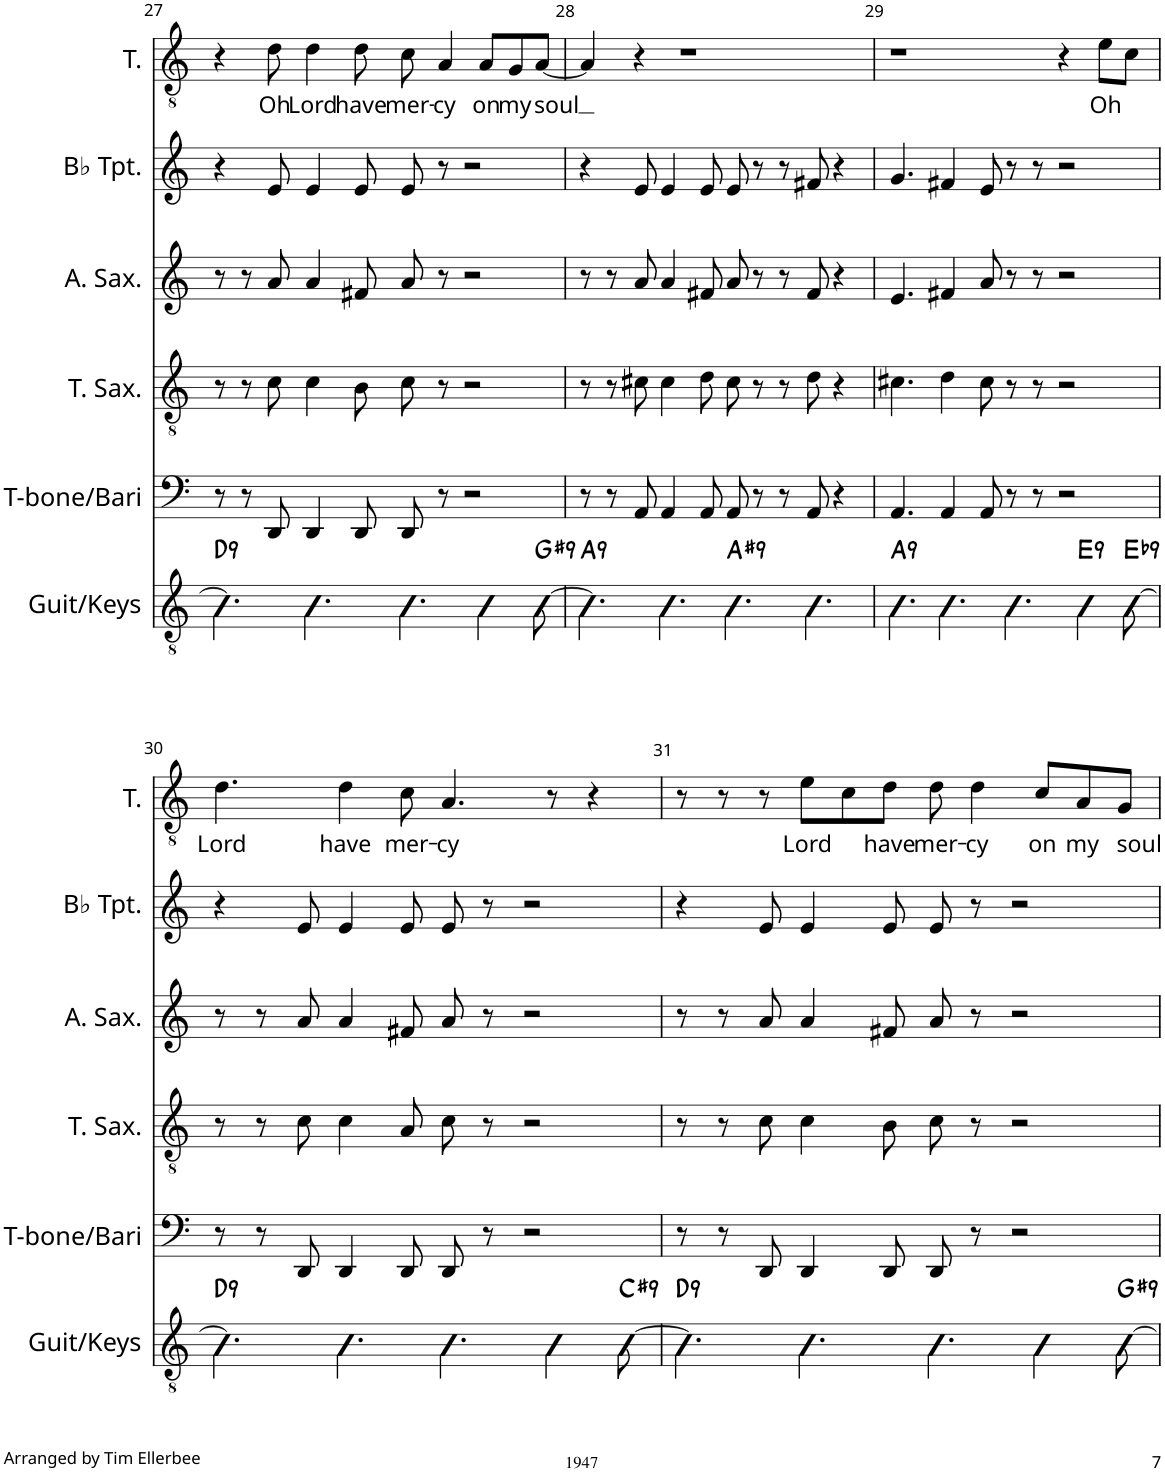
**kern	**harte	**kern	**kern	**kern	**kern	**kern	**text
*part6	*part6	*part5	*part4	*part3	*part2	*part1	*part1
*staff6	*	*staff5	*staff4	*staff3	*staff2	*staff1	*staff1
*I"Guit/Keys	*	*I"T-bone/Bari	*I"Tenor Saxophone	*I"Alto Saxophone	*I"Bb Trumpet	*I"Tenor	*
*I'Guit/Keys	*	*I'T-bone/Bari	*I'T. Sax.	*I'A. Sax.	*I'Bb Tpt.	*I'T.	*
!!LO:PB:g=z
*clefGv2	*	*clefF4	*clefGv2	*clefG2	*clefG2	*clefGv2	*
*	*	*ITrd12c21	*ITrd8c14	*ITrd5c9	*ITrd1c2	*ITrd1c2	*
*k[]	*	*k[]	*k[]	*k[]	*k[]	*k[]	*
*M12/8	*	*M12/8	*M12/8	*M12/8	*M12/8	*M12/8	*
=27	=27	=27	=27	=27	=27	=27	=27
!	!LO:H:kt=9	!	!	!	!	!	!
4.B\]	D:9	8r	8r	8r	4r	4r	.
.	.	8r	8r	8r	.	.	.
!	!	!	!	!	!	!	!LO:LY:b
.	.	8DD/	8c\	8a/	8e/	8d\	Oh
!	!	!	!	!	!	!	!LO:LY:b
4.B\	.	4DD/	4c\	4a/	4e/	4d\	Lord
!	!	!	!	!	!	!	!LO:LY:b
.	.	8DD/	8B\	8f#X/	8e/	8d\	have
!	!	!	!	!	!	!	!LO:LY:b
4.B\	.	8DD/	8c\	8a/	8e/	8c\	mer-
!	!	!	!	!	!	!	!LO:LY:b
.	.	8r	8r	8r	8r	4A/	-cy
.	.	2r	2r	2r	2r	.	.
!	!	!	!	!	!	!	!LO:LY:b
4B\	.	.	.	.	.	8A/L	on
!	!	!	!	!	!	!	!LO:LY:b
.	.	.	.	.	.	8G/	my
!	!LO:H:kt=9	!	!	!	!	!	!LO:LY:b
[8Bn\	G#:9	.	.	.	.	[8A/J	soul
=28	=28	=28	=28	=28	=28	=28	=28
!	!LO:H:kt=9	!	!	!	!	!	!
4.B\]	A:9	8r	8r	8r	4r	4A/]	.
.	.	8r	8r	8r	.	.	.
.	.	8AA/	8c#X\	8a/	8e/	4r	.
4.B\	.	4AA/	4c#\	4a/	4e/	.	.
.	.	.	.	.	.	1r	.
.	.	8AA/	8d\	8f#X/	8e/	.	.
!	!LO:H:kt=9	!	!	!	!	!	!
4.Bn\	A#:9	8AA/	8c#\	8a/	8e/	.	.
.	.	8r	8r	8r	8r	.	.
.	.	8r	8r	8r	8r	.	.
4.B\	.	8AA/	8d\	8f#/	8f#X/	.	.
.	.	4r	4r	4r	4r	.	.
=29	=29	=29	=29	=29	=29	=29	=29
!	!LO:H:kt=9	!	!	!	!	!	!
4.B\	A:9	4.AA/	4.c#X\	4.e/	4.g/	1r	.
4.B\	.	4AA/	4d\	4f#X/	4f#X/	.	.
.	.	8AA/	8c#\	8a/	8e/	.	.
4.B\	.	8r	8r	8r	8r	.	.
.	.	8r	8r	8r	8r	.	.
.	.	2r	2r	2r	2r	4r	.
!	!LO:H:kt=9	!	!	!	!	!	!
4B\	E:9	.	.	.	.	.	.
!	!	!	!	!	!	!	!LO:LY:b
.	.	.	.	.	.	8e\L	Oh
!	!LO:H:kt=9	!	!	!	!	!	!
[8Bn\	Eb:9	.	.	.	.	8c\J	.
!!LO:LB:g=z
=30	=30	=30	=30	=30	=30	=30	=30
!	!LO:H:kt=9	!	!	!	!	!	!LO:LY:b
4.B\]	D:9	8r	8r	8r	4r	4.d\	Lord
.	.	8r	8r	8r	.	.	.
.	.	8DD/	8c\	8a/	8e/	.	.
!	!	!	!	!	!	!	!LO:LY:b
4.B\	.	4DD/	4c\	4a/	4e/	4d\	have
!	!	!	!	!	!	!	!LO:LY:b
.	.	8DD/	8A/	8f#X/	8e/	8c\	mer-
!	!	!	!	!	!	!	!LO:LY:b
4.B\	.	8DD/	8c\	8a/	8e/	4.A/	-cy
.	.	8r	8r	8r	8r	.	.
.	.	2r	2r	2r	2r	.	.
4B\	.	.	.	.	.	8r	.
.	.	.	.	.	.	4r	.
!	!LO:H:kt=9	!	!	!	!	!	!
[8B\	C#:9	.	.	.	.	.	.
=31	=31	=31	=31	=31	=31	=31	=31
!	!LO:H:kt=9	!	!	!	!	!	!
4.B\]	D:9	8r	8r	8r	4r	8r	.
.	.	8r	8r	8r	.	8r	.
.	.	8DD/	8c\	8a/	8e/	8r	.
!	!	!	!	!	!	!	!LO:LY:b
4.B\	.	4DD/	4c\	4a/	4e/	8e\L	Lord
.	.	.	.	.	.	8c\	.
!	!	!	!	!	!	!	!LO:LY:b
.	.	8DD/	8B\	8f#X/	8e/	8d\J	have
!	!	!	!	!	!	!	!LO:LY:b
4.B\	.	8DD/	8c\	8a/	8e/	8d\	mer-
!	!	!	!	!	!	!	!LO:LY:b
.	.	8r	8r	8r	8r	4d\	-cy
.	.	2r	2r	2r	2r	.	.
!	!	!	!	!	!	!	!LO:LY:b
4B\	.	.	.	.	.	8c/L	on
!	!	!	!	!	!	!	!LO:LY:b
.	.	.	.	.	.	8A/	my
!	!LO:H:kt=9	!	!	!	!	!	!LO:LY:b
[8Bn\	G#:9	.	.	.	.	8G/J	soul
=	=	=	=	=	=	=	=
*-	*-	*-	*-	*-	*-	*-	*-
